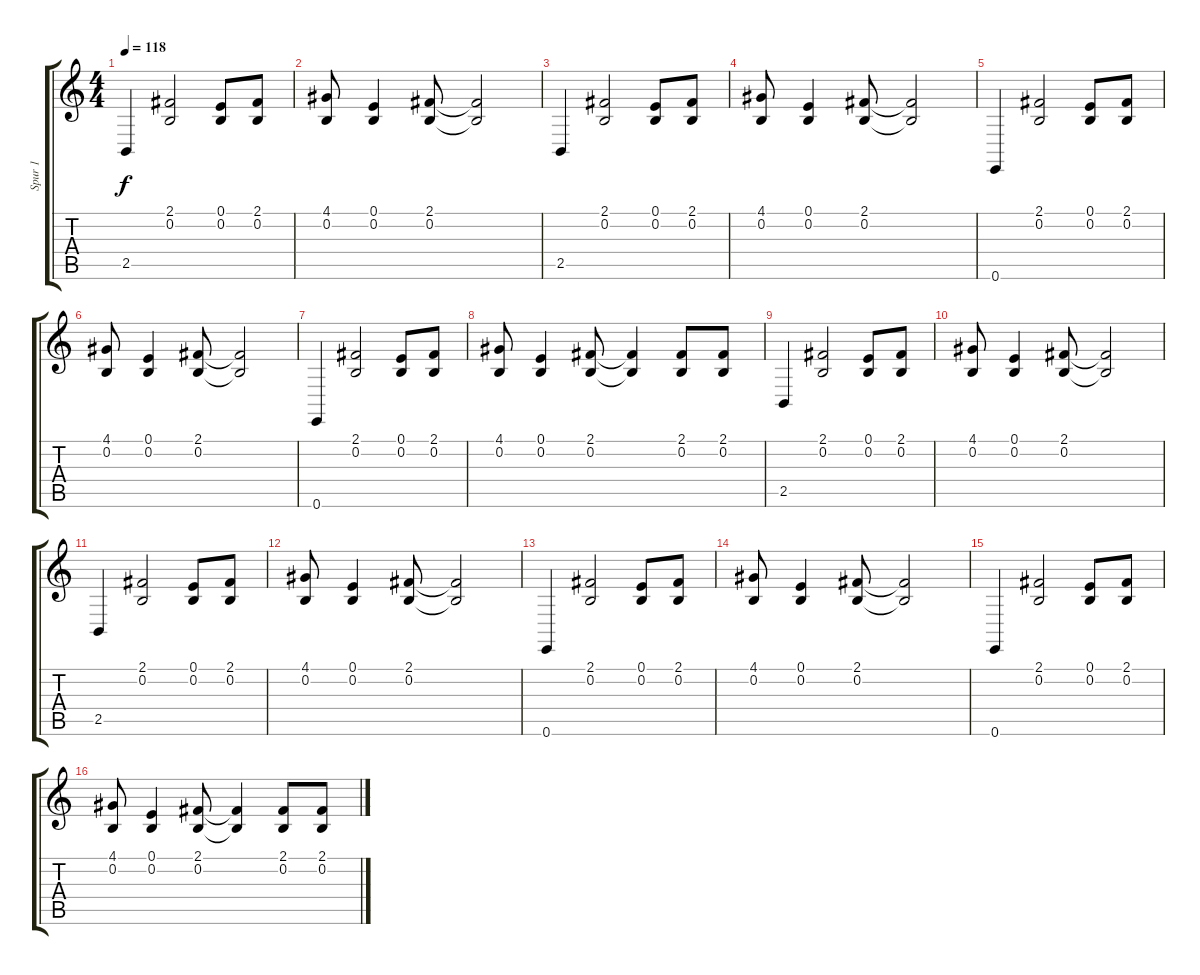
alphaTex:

\track ("Spur 1" "Spur 1") {instrument acousticgrandpiano}
\staff {score tabs}
\tuning (E4 B3 G3 D3 A2 E2) {hide}
\ts (4 4)
\tempo 118
\clef g2
\ks c
2.5.4{dy f instrument lead1square} (2.1 0.2).2 (0.1 0.2).8 (2.1 0.2).8 |
(4.1 0.2).8 (0.1 0.2).4 (2.1 0.2).8 (2.1{t} 0.2{t}).2 |
2.5.4 (2.1 0.2).2 (0.1 0.2).8 (2.1 0.2).8 |
(4.1 0.2).8 (0.1 0.2).4 (2.1 0.2).8 (2.1{t} 0.2{t}).2 |
0.6.4 (2.1 0.2).2 (0.1 0.2).8 (2.1 0.2).8 |
(4.1 0.2).8 (0.1 0.2).4 (2.1 0.2).8 (2.1{t} 0.2{t}).2 |
0.6.4 (2.1 0.2).2 (0.1 0.2).8 (2.1 0.2).8 |
(4.1 0.2).8 (0.1 0.2).4 (2.1 0.2).8 (2.1{t} 0.2{t}).4 (2.1 0.2).8 (2.1 0.2).8 |
2.5.4{instrument lead2sawtooth} (2.1 0.2).2 (0.1 0.2).8 (2.1 0.2).8 |
(4.1 0.2).8 (0.1 0.2).4 (2.1 0.2).8 (2.1{t} 0.2{t}).2 |
2.5.4 (2.1 0.2).2 (0.1 0.2).8 (2.1 0.2).8 |
(4.1 0.2).8 (0.1 0.2).4 (2.1 0.2).8 (2.1{t} 0.2{t}).2 |
0.6.4 (2.1 0.2).2 (0.1 0.2).8 (2.1 0.2).8 |
(4.1 0.2).8 (0.1 0.2).4 (2.1 0.2).8 (2.1{t} 0.2{t}).2 |
0.6.4 (2.1 0.2).2 (0.1 0.2).8 (2.1 0.2).8 |
(4.1 0.2).8 (0.1 0.2).4 (2.1 0.2).8 (2.1{t} 0.2{t}).4 (2.1 0.2).8 (2.1 0.2).8
